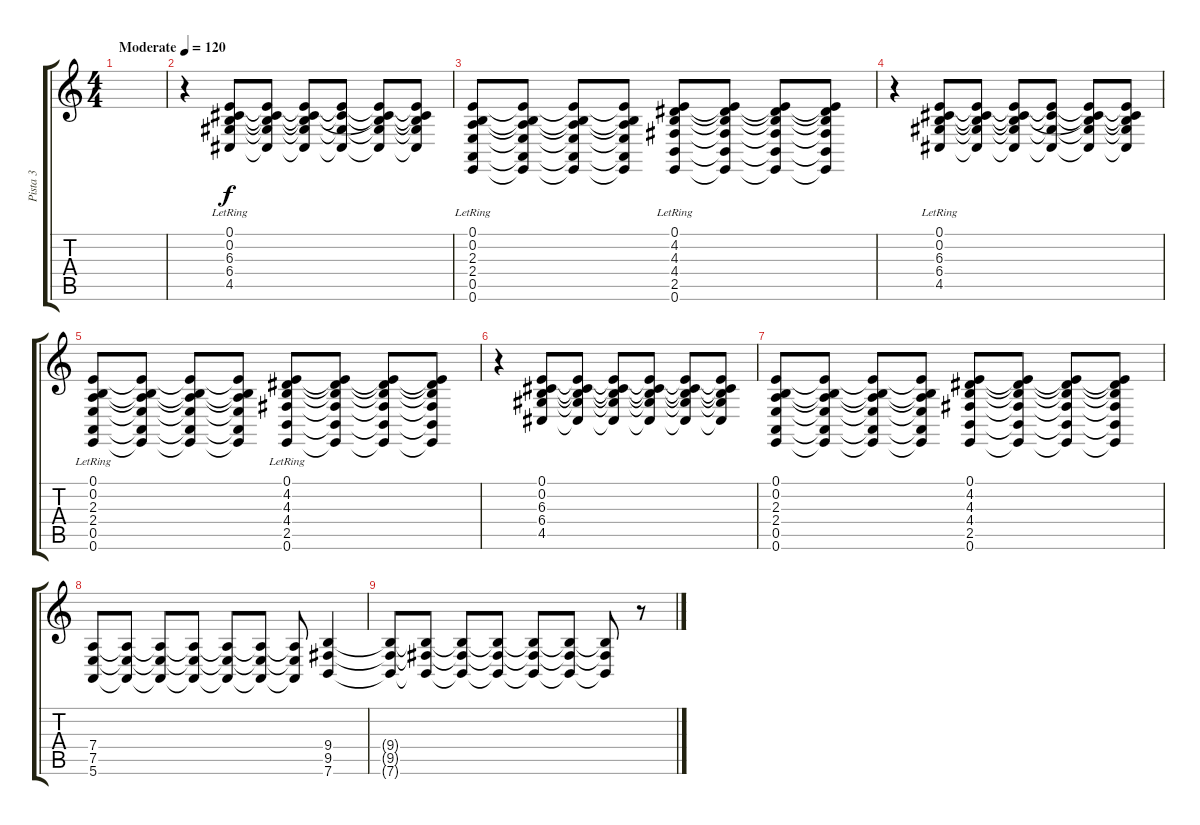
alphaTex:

\track ("Pista 3" "Pista 3") {instrument churchorgan}
\staff {score tabs}
\tuning (E4 B3 G3 D3 A2 E2) {hide}
\ts (4 4)
\tempo (120 "Moderate")
\clef g2
\ks c
|
r.4 (0.1{lr} 0.2{lr} 6.3{lr} 6.4{lr} 4.5{lr}).8 (0.1{t} 0.2{t} 6.3{t} 6.4{t} 4.5{t}).8 (0.1{t} 0.2{t} 6.3{t} 6.4{t} 4.5{t}).8 (0.1{t} 6.3{t} 6.4{t} 4.5{t}).8 (0.1{t} 0.2{t} 6.3{t} 6.4{t} 4.5{t}).8 (0.1{t} 0.2{t} 6.3{t} 6.4{t} 4.5{t}).8 |
(0.1{lr} 0.2{lr} 2.3{lr} 2.4{lr} 0.5{lr} 0.6{lr}).8 (0.1{t} 0.2{t} 2.3{t} 2.4{t} 0.5{t} 0.6{t}).8 (0.1{t} 0.2{t} 2.3{t} 2.4{t} 0.5{t} 0.6{t}).8 (0.1{t} 0.2{t} 2.3{t} 2.4{t} 0.5{t} 0.6{t}).8 (0.1{lr} 4.2{lr} 4.3{lr} 4.4{lr} 2.5{lr} 0.6{lr}).8 (0.1{t} 4.2{t} 4.3{t} 4.4{t} 2.5{t} 0.6{t}).8 (0.1{t} 4.2{t} 4.3{t} 4.4{t} 2.5{t} 0.6{t}).8 (0.1{t} 4.2{t} 4.3{t} 4.4{t} 2.5{t} 0.6{t}).8 |
r.4 (0.1{lr} 0.2{lr} 6.3{lr} 6.4{lr} 4.5{lr}).8 (0.1{t} 0.2{t} 6.3{t} 6.4{t} 4.5{t}).8 (0.1{t} 0.2{t} 6.3{t} 6.4{t} 4.5{t}).8 (0.1{t} 6.3{t} 6.4{t} 4.5{t}).8 (0.1{t} 0.2{t} 6.3{t} 6.4{t} 4.5{t}).8 (0.1{t} 0.2{t} 6.3{t} 6.4{t} 4.5{t}).8 |
(0.1{lr} 0.2{lr} 2.3{lr} 2.4{lr} 0.5{lr} 0.6{lr}).8 (0.1{t} 0.2{t} 2.3{t} 2.4{t} 0.5{t} 0.6{t}).8 (0.1{t} 0.2{t} 2.3{t} 2.4{t} 0.5{t} 0.6{t}).8 (0.1{t} 0.2{t} 2.3{t} 2.4{t} 0.5{t} 0.6{t}).8 (0.1{lr} 4.2{lr} 4.3{lr} 4.4{lr} 2.5{lr} 0.6{lr}).8 (0.1{t} 4.2{t} 4.3{t} 4.4{t} 2.5{t} 0.6{t}).8 (0.1{t} 4.2{t} 4.3{t} 4.4{t} 2.5{t} 0.6{t}).8 (0.1{t} 4.2{t} 4.3{t} 4.4{t} 2.5{t} 0.6{t}).8 |
r.4 (0.1 0.2 6.3 6.4 4.5).8 (0.1{t} 0.2{t} 6.3{t} 6.4{t} 4.5{t}).8 (0.1{t} 0.2{t} 6.3{t} 6.4{t} 4.5{t}).8 (0.1{t} 0.2{t} 6.3{t} 6.4{t} 4.5{t}).8 (0.1{t} 0.2{t} 6.3{t} 6.4{t} 4.5{t}).8 (0.1{t} 0.2{t} 6.3{t} 6.4{t} 4.5{t}).8 |
(0.1 0.2 2.3 2.4 0.5 0.6).8 (0.1{t} 0.2{t} 2.3{t} 2.4{t} 0.5{t} 0.6{t}).8 (0.1{t} 0.2{t} 2.3{t} 2.4{t} 0.5{t} 0.6{t}).8 (0.1{t} 0.2{t} 2.3{t} 2.4{t} 0.5{t} 0.6{t}).8 (0.1 4.2 4.3 4.4 2.5 0.6).8 (0.1{t} 4.2{t} 4.3{t} 4.4{t} 2.5{t} 0.6{t}).8 (0.1{t} 4.2{t} 4.3{t} 4.4{t} 2.5{t} 0.6{t}).8 (0.1{t} 4.2{t} 4.3{t} 4.4{t} 2.5{t} 0.6{t}).8 |
(7.4 7.5 5.6).8 (7.4{t} 7.5{t} 5.6{t}).8 (7.4{t} 7.5{t} 5.6{t}).8 (7.4{t} 7.5{t} 5.6{t}).8 (7.4{t} 7.5{t} 5.6{t}).8 (7.4{t} 7.5{t} 5.6{t}).8 (7.4{t} 7.5{t} 5.6{t}).8 (9.4 9.5 7.6).4 |
(9.4{t} 9.5{t} 7.6{t}).8 (9.4{t} 9.5{t} 7.6{t}).8 (9.4{t} 9.5{t} 7.6{t}).8 (9.4{t} 9.5{t} 7.6{t}).8 (9.4{t} 9.5{t} 7.6{t}).8 (9.4{t} 9.5{t} 7.6{t}).8 (9.4{t} 9.5{t} 7.6{t}).8 r.8
